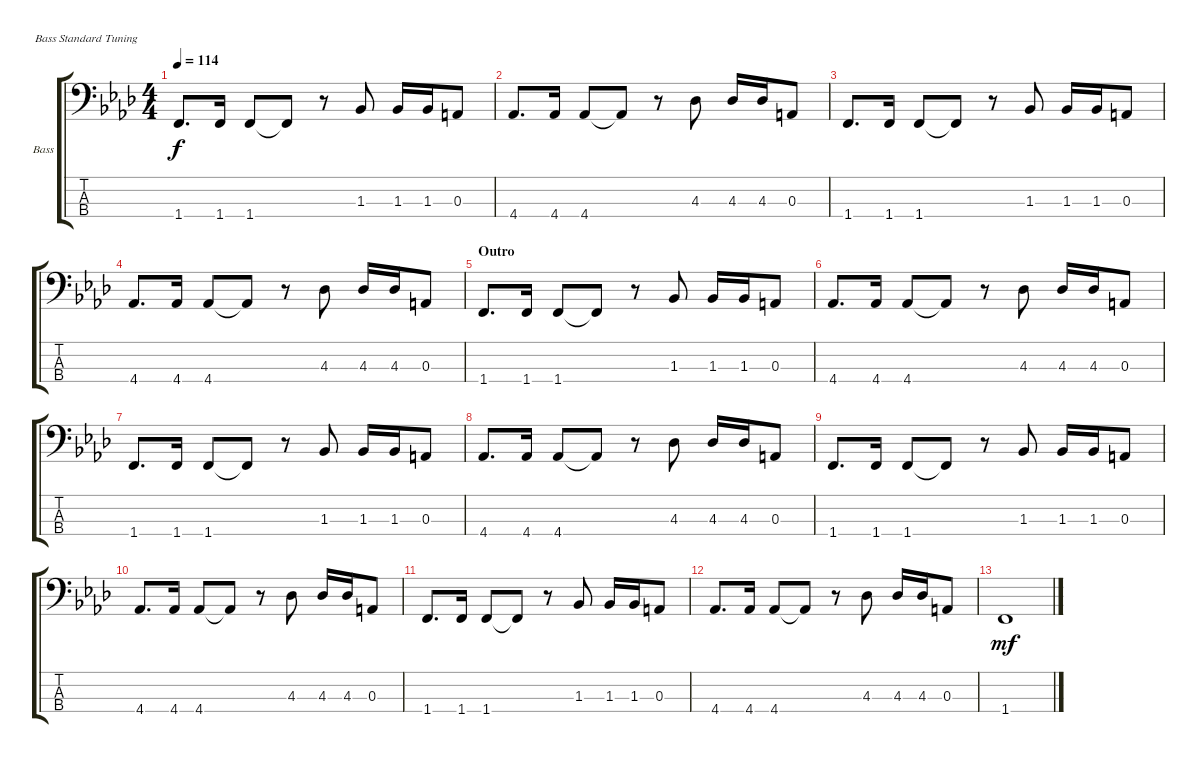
\defaultSystemsLayout 4
\bracketExtendMode groupsimilarinstruments
\firstSystemTrackNameOrientation horizontal
\otherSystemsTrackNameOrientation horizontal
\track ("Bass" "Bass") {instrument electricbassfinger}
\staff {score tabs}
\tuning (G2 D2 A1 E1)
\ts (4 4)
\tempo 114
\clef f4
\ks ab
1.4.8{d dy f} 1.4.16 1.4.8 1.4{t}.8 r.8 1.3.8 1.3.16 1.3.16 0.3.8 |
4.4.8{d} 4.4.16 4.4.8 4.4{t}.8 r.8 4.3.8 4.3.16 4.3.16 0.3.8 |
1.4.8{d} 1.4.16 1.4.8 1.4{t}.8 r.8 1.3.8 1.3.16 1.3.16 0.3.8 |
4.4.8{d} 4.4.16 4.4.8 4.4{t}.8 r.8 4.3.8 4.3.16 4.3.16 0.3.8 |
\section ("" "Outro")
1.4.8{d} 1.4.16 1.4.8 1.4{t}.8 r.8 1.3.8 1.3.16 1.3.16 0.3.8 |
4.4.8{d} 4.4.16 4.4.8 4.4{t}.8 r.8 4.3.8 4.3.16 4.3.16 0.3.8 |
1.4.8{d} 1.4.16 1.4.8 1.4{t}.8 r.8 1.3.8 1.3.16 1.3.16 0.3.8 |
4.4.8{d} 4.4.16 4.4.8 4.4{t}.8 r.8 4.3.8 4.3.16 4.3.16 0.3.8 |
1.4.8{d} 1.4.16 1.4.8 1.4{t}.8 r.8 1.3.8 1.3.16 1.3.16 0.3.8 |
4.4.8{d} 4.4.16 4.4.8 4.4{t}.8 r.8 4.3.8 4.3.16 4.3.16 0.3.8 |
1.4.8{d} 1.4.16 1.4.8 1.4{t}.8 r.8 1.3.8 1.3.16 1.3.16 0.3.8 |
4.4.8{d} 4.4.16 4.4.8 4.4{t}.8 r.8 4.3.8 4.3.16 4.3.16 0.3.8 |
1.4.1{dy mf}
